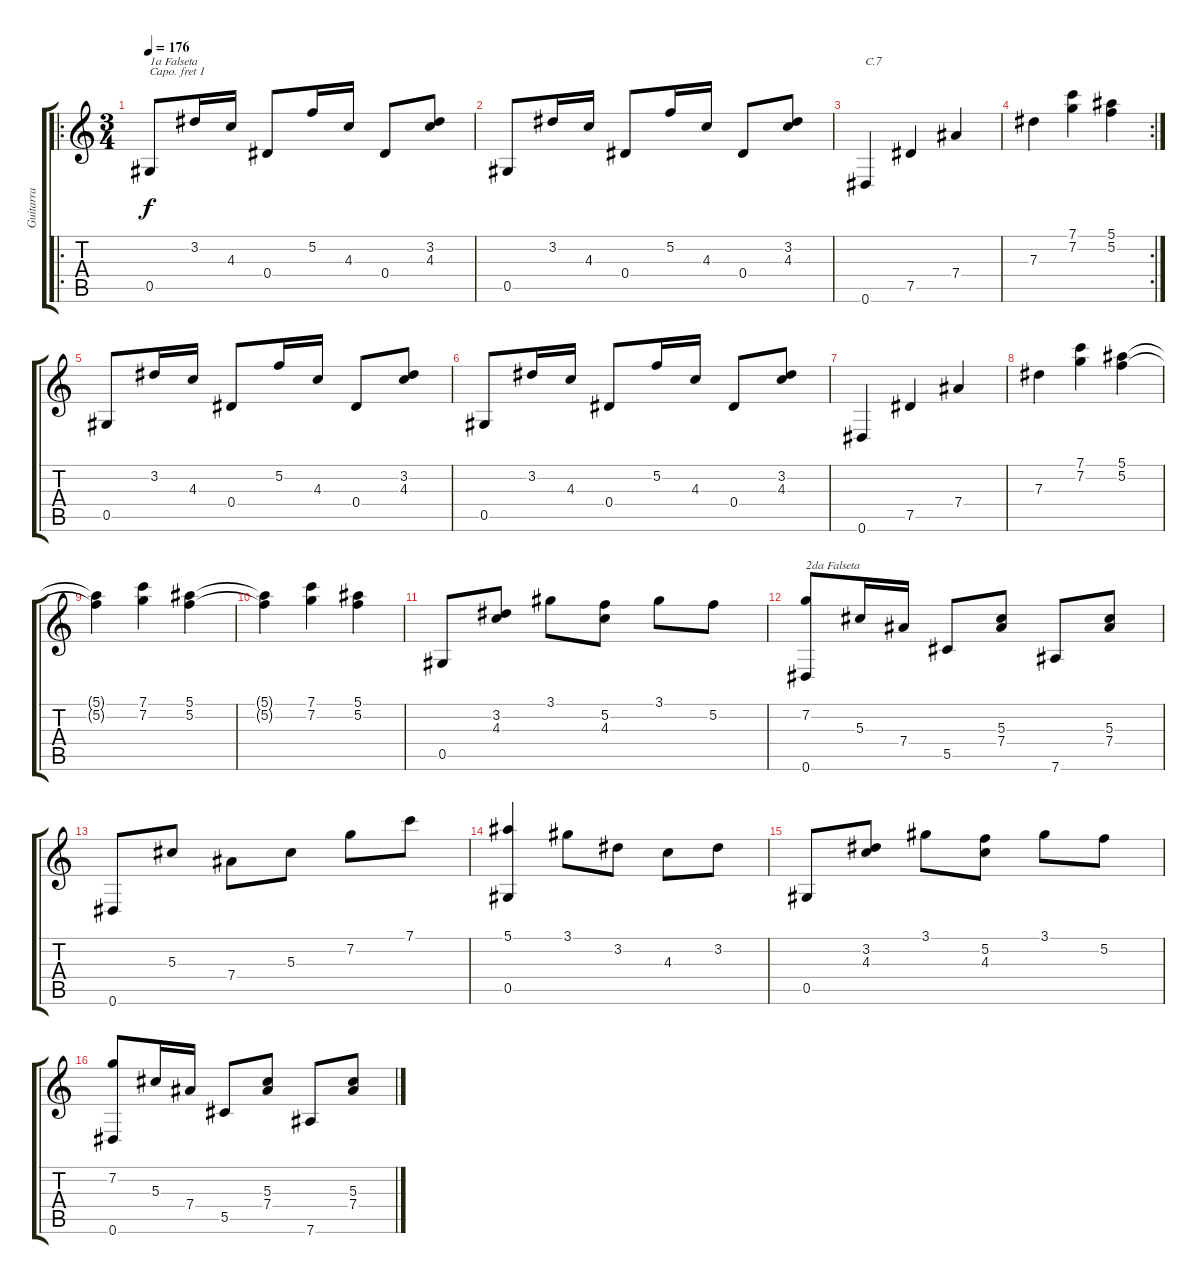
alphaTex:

\track ("Guitarra" "Guitarra") {instrument acousticguitarnylon}
\staff {score tabs}
\capo 1
\tuning (E4 B3 G3 D3 G2 D2) {hide}
\ro
\ts (3 4)
\tempo 176
\clef g2
\ks c
0.5.8{txt "1a Falseta" dy f instrument acousticguitarnylon} 3.2.16 4.3.16 0.4.8 5.2.16 4.3.16 0.4.8 (3.2 4.3).8 |
0.5.8 3.2.16 4.3.16 0.4.8 5.2.16 4.3.16 0.4.8 (3.2 4.3).8 |
0.6.4{txt "C.7"} 7.5.4 7.4.4 |
\rc 2
7.3.4 (7.1 7.2).4 (5.1 5.2).4 |
0.5.8 3.2.16 4.3.16 0.4.8 5.2.16 4.3.16 0.4.8 (3.2 4.3).8 |
0.5.8 3.2.16 4.3.16 0.4.8 5.2.16 4.3.16 0.4.8 (3.2 4.3).8 |
0.6.4 7.5.4 7.4.4 |
7.3.4 (7.1 7.2).4 (5.1 5.2).4 |
(5.1{t} 5.2{t}).4 (7.1 7.2).4 (5.1 5.2).4 |
(5.1{t} 5.2{t}).4 (7.1 7.2).4 (5.1 5.2).4 |
0.5.8 (3.2 4.3).8 3.1.8 (5.2 4.3).8 3.1.8 5.2.8 |
(7.2 0.6).8{txt "2da Falseta"} 5.3.16 7.4.16 5.5.8 (5.3 7.4).8 7.6.8 (5.3 7.4).8 |
0.6.8 5.3.8 7.4.8 5.3.8 7.2.8 7.1.8 |
(5.1 0.5).4 3.1.8 3.2.8 4.3.8 3.2.8 |
0.5.8 (3.2 4.3).8 3.1.8 (5.2 4.3).8 3.1.8 5.2.8 |
(7.2 0.6).8 5.3.16 7.4.16 5.5.8 (5.3 7.4).8 7.6.8 (5.3 7.4).8
